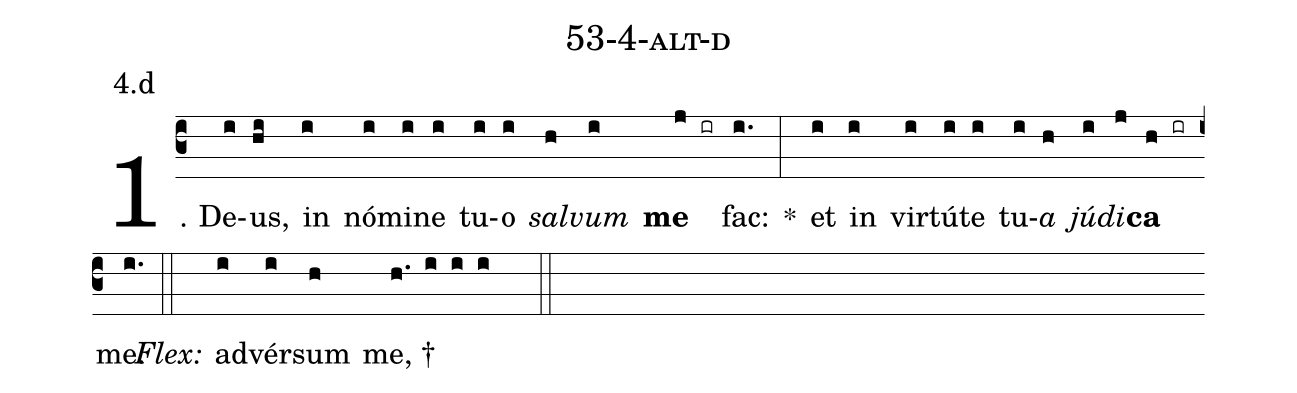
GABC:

name: 53-4-alt-d;
annotation: 4.d;
%%
(c3)1. De(i)us,(hi) in(i) nó(i)mi(i)ne(i) tu(i)o(i) <i>sal</i>(h)<i>vum</i>(i) <b>me</b>(j ir) fac:(i.) *(:) et(i) in(i) vir(i)tú(i)te(i) tu(i)<i>a</i>(h) <i>jú</i>(i)<i>di</i>(j)<b>ca</b>(h ir) me.(i.) (::)
<i>Flex:</i>()  ad(i)vér(i)sum(h) me, †(h. i i i  ::)
